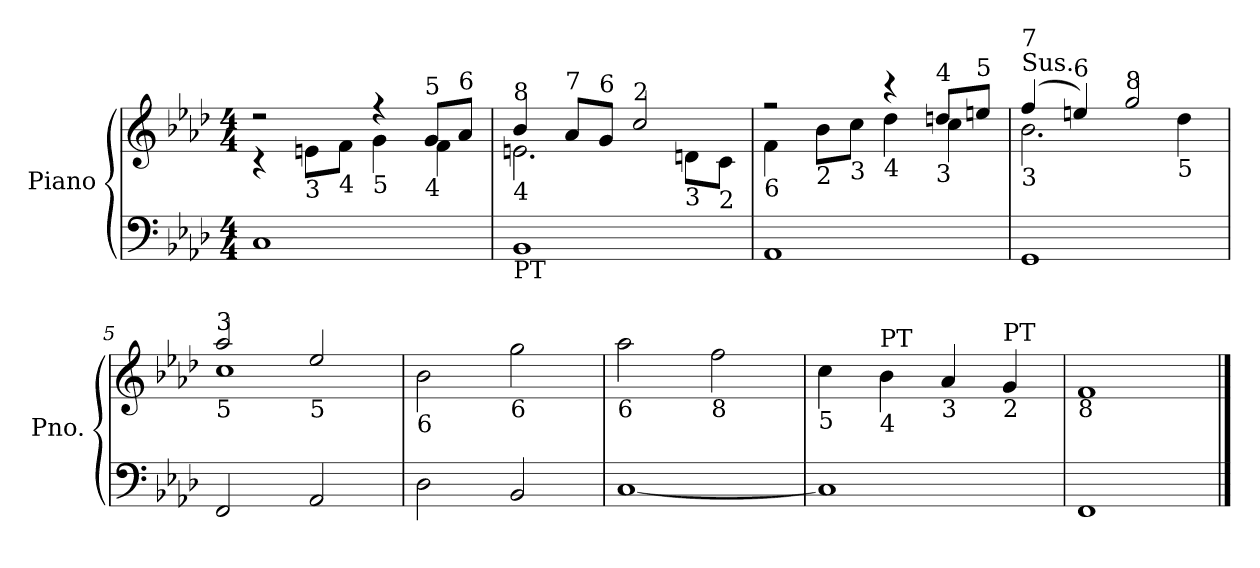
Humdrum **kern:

**kern	**kern
*part1	*part1
*staff2	*staff1
*I"Piano	*
*I'Pno.	*
*clefF4	*clefG2
*k[b-e-a-d-]	*k[b-e-a-d-]
*M4/4	*M4/4
=1	=1
*	*^
1C	2r	4r
!	!	!LO:TX:b:t=3
.	.	8en\L
!	!	!LO:TX:b:t=4
.	.	8f\J
!	!LO:TX:b:t=5	!
.	4r	4g\
!	!LO:TX:b:t=4	!
!	!LO:TX:a:t=5	!
.	8g/L	4f\
!	!LO:TX:a:t=6	!
.	8a-/J	.
=2	=2	=2
!	!LO:TX:b:t=4	!
!	!LO:TX:a:t=8	!
!LO:TX:b:t=PT	!	!
1BB-	4b-/	2.en\
!	!LO:TX:a:t=7	!
.	8a-/L	.
!	!LO:TX:a:t=6	!
.	8g/J	.
!	!LO:TX:a:t=2	!
.	2cc/	.
!	!	!LO:TX:b:t=3
.	.	8dn\L
!	!	!LO:TX:b:t=2
.	.	8c\J
=3	=3	=3
!	!LO:TX:b:t=6	!
1AA-	2r	4f\
!	!	!LO:TX:b:t=2
.	.	8b-\L
!	!	!LO:TX:b:t=3
.	.	8cc\J
!	!LO:TX:b:t=4	!
.	4r	4dd-\
!	!LO:TX:b:t=3	!
!	!LO:TX:a:t=4	!
.	8ddn/L	4cc\
!	!LO:TX:a:t=5	!
.	8een/J	.
=4	=4	=4
!	!LO:TX:a:t=Sus.	!
!	!LO:TX:b:t=3	!
!	!LO:TX:a:t=7	!
1GG	(>4ff/	2.b-\
!	!LO:TX:a:t=6	!
.	4een/)	.
!	!LO:TX:a:t=8	!
.	2gg/	.
!	!	!LO:TX:b:t=5
.	.	4dd-\
=5	=5	=5
!	!LO:TX:b:t=5	!
!	!LO:TX:a:t=3	!
2FF/	2aa-/	1cc
!	!LO:TX:b:t=5	!
2AA-/	2ee-/	.
*	*v	*v
=6	=6
!	!LO:TX:b:t=6
2D-\	2b-\
!	!LO:TX:b:t=6
2BB-/	2gg\
=7	=7
!	!LO:TX:b:t=6
[1C	2aa-\
!	!LO:TX:b:t=8
.	2ff\
=8	=8
!	!LO:TX:b:t=5
1C]	4cc\
!	!LO:TX:b:t=4
!	!LO:TX:a:t=PT
.	4b-\
!	!LO:TX:b:t=3
.	4a-/
!	!LO:TX:b:t=2
!	!LO:TX:a:t=PT
.	4g/
=9	=9
!	!LO:TX:b:t=8
1FF	1f
==	==
*-	*-
